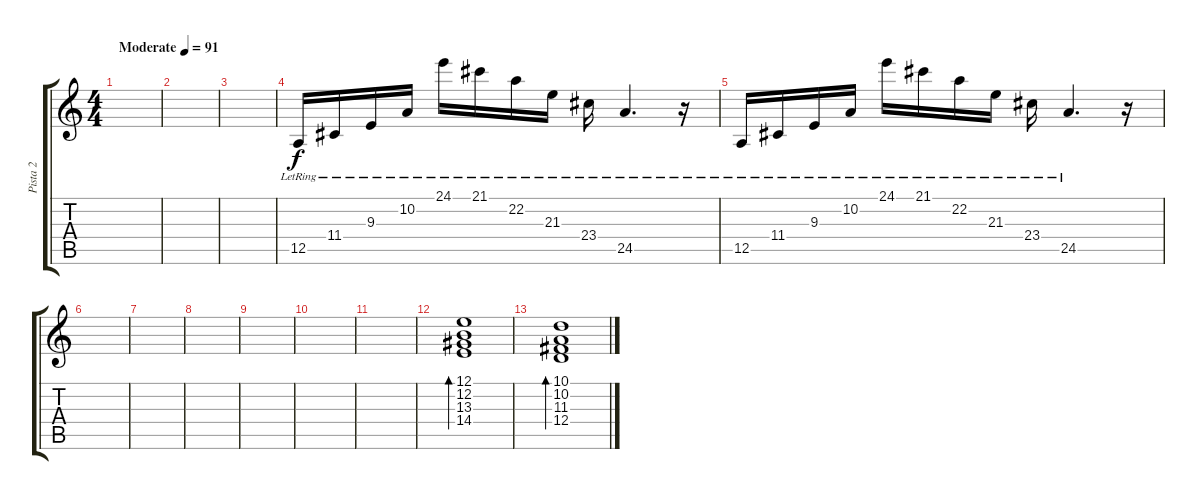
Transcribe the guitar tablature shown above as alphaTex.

\track ("Pista 2" "Pista 2") {instrument orchestralharp}
\staff {score tabs}
\tuning (E4 B3 G3 D3 A2 E2) {hide}
\ts (4 4)
\tempo (91 "Moderate")
\clef g2
\ks c
|
|
|
12.5{lr}.16 11.4{lr}.16 9.3{lr}.16 10.2{lr}.16 24.1{lr}.16 21.1{lr}.16 22.2{lr}.16 21.3{lr}.16 23.4{lr}.16 24.5{lr}.4{d} r.16 |
12.5{lr}.16 11.4{lr}.16 9.3{lr}.16 10.2{lr}.16 24.1{lr}.16 21.1{lr}.16 22.2{lr}.16 21.3{lr}.16 23.4{lr}.16 24.5{lr}.4{d} r.16 |
|
|
|
|
|
|
(12.1 12.2 13.3 14.4).1{bd 240} |
(10.1 10.2 11.3 12.4).1{bd 240}
